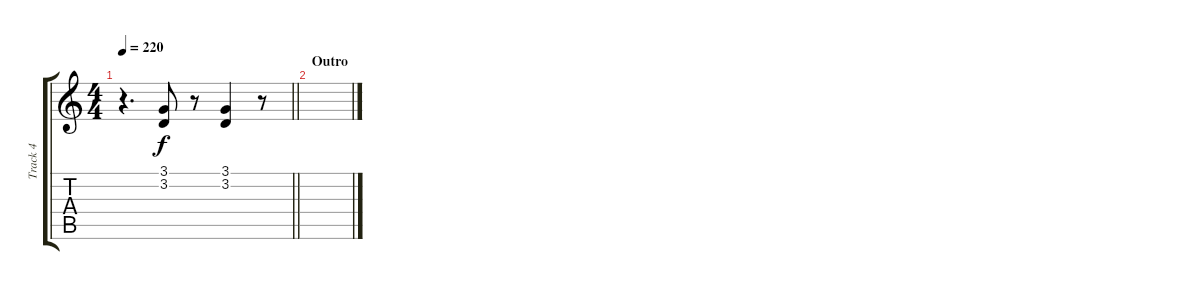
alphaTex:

\track ("Track 4" "Track 4") {instrument trumpet}
\staff {score tabs}
\tuning (E4 B3 G3 D3 A2 E2) {hide}
\ts (4 4)
\tempo 220
\clef g2
\barLineRight lightlight
\ks c
r.4{d dy f} (3.1 3.2).8 r.8 (3.1 3.2).4 r.8 |
\section ("" "Outro")
